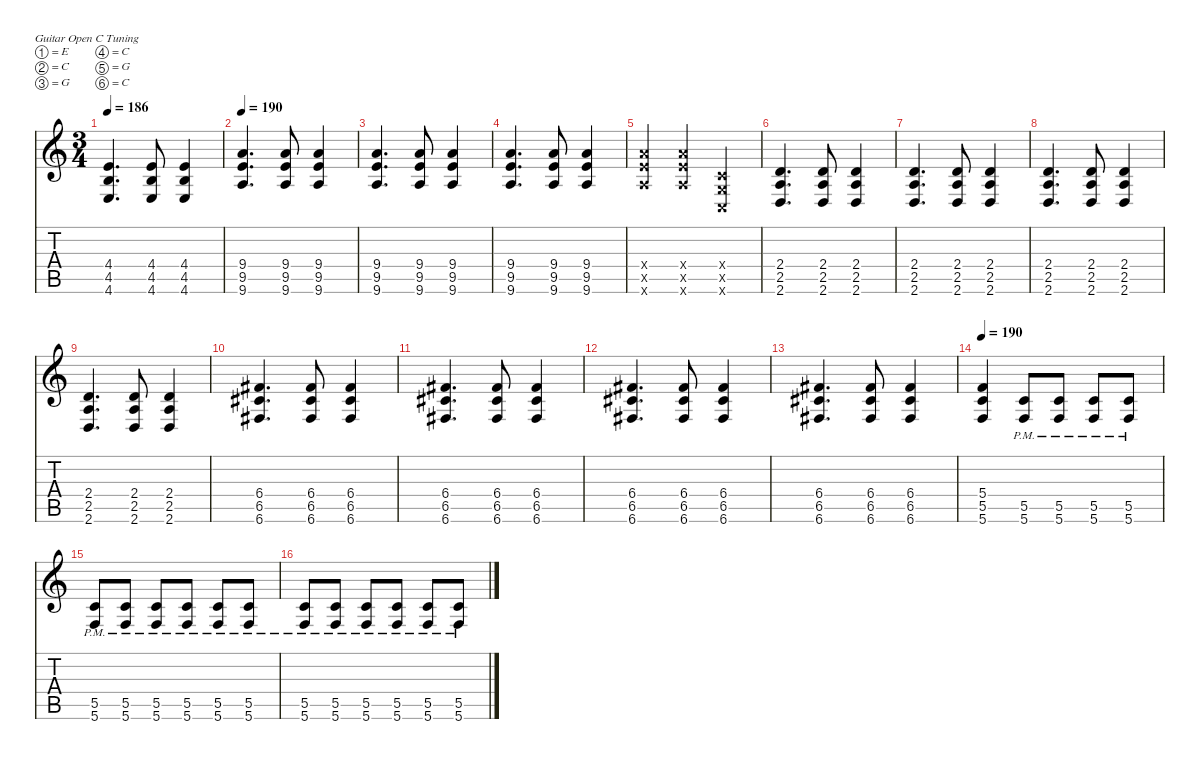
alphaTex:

\defaultSystemsLayout 4
\hideDynamics
\bracketExtendMode nobrackets
\singleTrackTrackNamePolicy hidden
\multiTrackTrackNamePolicy hidden
\firstSystemTrackNameMode fullname
\otherSystemsTrackNameOrientation horizontal
\track ("Guitar 2" "od.guit.") {defaultSystemsLayout 8 instrument overdrivenguitar}
\staff {score tabs}
\tuning (E4 C4 G3 C3 G2 C2)
\ts (3 4)
\tempo 186
\clef g2
\ks c
(4.4 4.5 4.6).4{d dy f beam Up} (4.4 4.5 4.6).8{beam Up} (4.4 4.5 4.6).4{beam Up} |
\tempo 190
(9.4 9.5 9.6).4{d beam Up} (9.4 9.5 9.6).8{beam Up} (9.4 9.5 9.6).4{beam Up} |
(9.4 9.5 9.6).4{d beam Up} (9.4 9.5 9.6).8{beam Up} (9.4 9.5 9.6).4{beam Up} |
(9.4 9.5 9.6).4{d beam Up} (9.4 9.5 9.6).8{beam Up} (9.4 9.5 9.6).4{beam Up} |
(9.4{x} 9.5{x} 9.6{x}).4{beam Up} (9.4{x} 9.5{x} 9.6{x}).4{beam Up} (0.4{x} 0.5{x} 0.6{x}).4{beam Up} |
(2.4 2.5 2.6).4{d beam Up} (2.4 2.5 2.6).8{beam Up} (2.4 2.5 2.6).4{beam Up} |
(2.4 2.5 2.6).4{d beam Up} (2.4 2.5 2.6).8{beam Up} (2.4 2.5 2.6).4{beam Up} |
(2.4 2.5 2.6).4{d beam Up} (2.4 2.5 2.6).8{beam Up} (2.4 2.5 2.6).4{beam Up} |
(2.4 2.5 2.6).4{d beam Up} (2.4 2.5 2.6).8{beam Up} (2.4 2.5 2.6).4{beam Up} |
(6.4{acc #} 6.5{acc #} 6.6{acc #}).4{d beam Up} (6.4{acc #} 6.5{acc #} 6.6{acc #}).8{beam Up} (6.4{acc #} 6.5{acc #} 6.6{acc #}).4{beam Up} |
(6.4{acc #} 6.5{acc #} 6.6{acc #}).4{d beam Up} (6.4{acc #} 6.5{acc #} 6.6{acc #}).8{beam Up} (6.4{acc #} 6.5{acc #} 6.6{acc #}).4{beam Up} |
(6.4{acc #} 6.5{acc #} 6.6{acc #}).4{d beam Up} (6.4{acc #} 6.5{acc #} 6.6{acc #}).8{beam Up} (6.4{acc #} 6.5{acc #} 6.6{acc #}).4{beam Up} |
(6.4{acc #} 6.5{acc #} 6.6{acc #}).4{d beam Up} (6.4{acc #} 6.5{acc #} 6.6{acc #}).8{beam Up} (6.4{acc #} 6.5{acc #} 6.6{acc #}).4{beam Up} |
\tempo 190
(5.4 5.5 5.6).4{beam Up} (5.5{pm} 5.6{pm}).8{beam Up} (5.5{pm} 5.6{pm}).8{beam Up} (5.5{pm} 5.6{pm}).8{beam Up} (5.5{pm} 5.6{pm}).8{beam Up} |
(5.5{pm} 5.6{pm}).8{beam Up} (5.5{pm} 5.6{pm}).8{beam Up} (5.5{pm} 5.6{pm}).8{beam Up} (5.5{pm} 5.6{pm}).8{beam Up} (5.5{pm} 5.6{pm}).8{beam Up} (5.5{pm} 5.6{pm}).8{beam Up} |
(5.5{pm} 5.6{pm}).8{beam Up} (5.5{pm} 5.6{pm}).8{beam Up} (5.5{pm} 5.6{pm}).8{beam Up} (5.5{pm} 5.6{pm}).8{beam Up} (5.5{pm} 5.6{pm}).8{beam Up} (5.5{pm} 5.6{pm}).8{beam Up}
